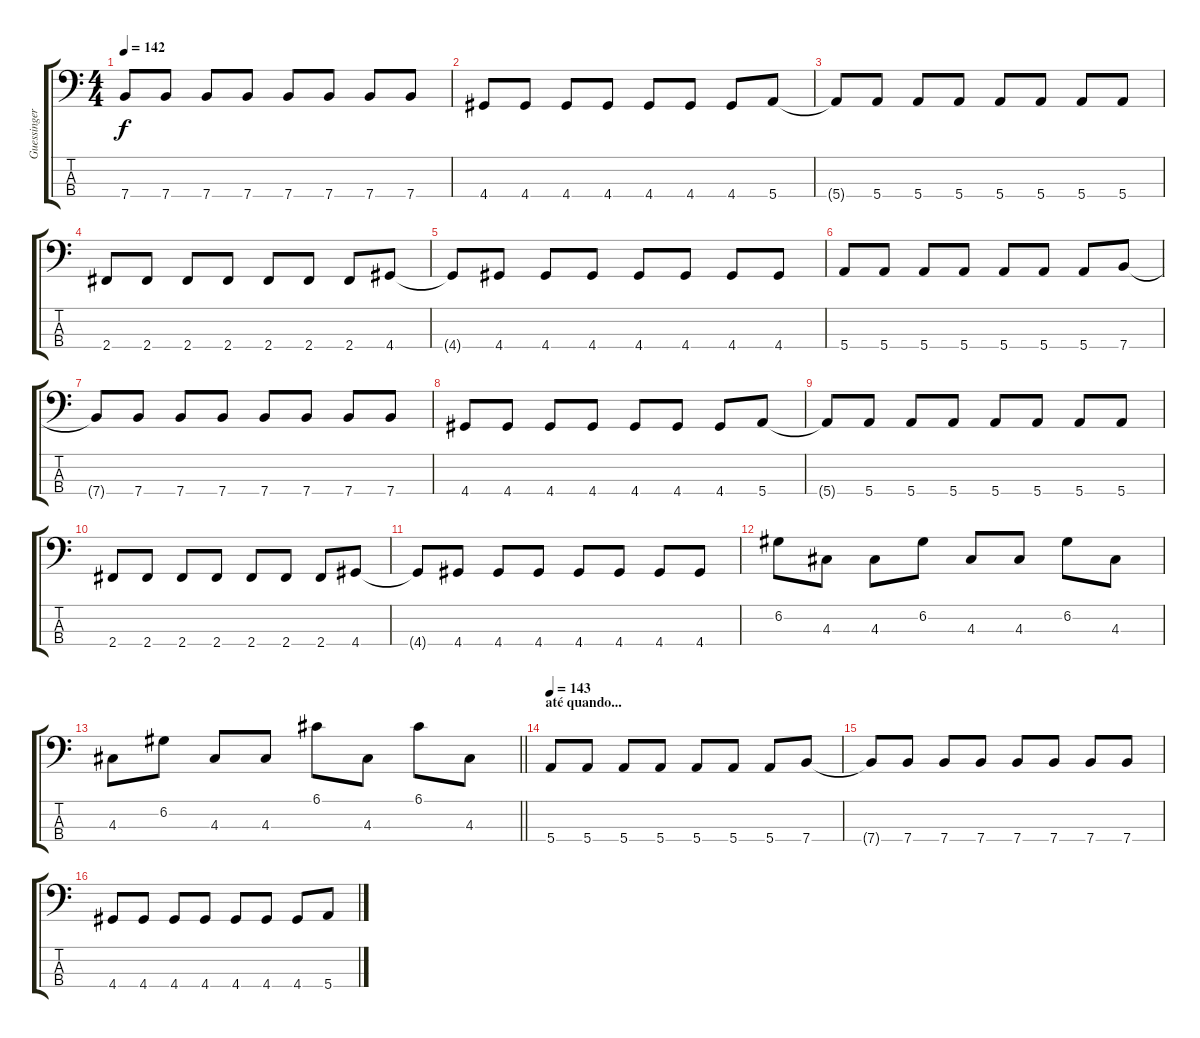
\track ("Guessinger" "Guessinger") {instrument electricbassfinger}
\staff {score tabs}
\tuning (G2 D2 A1 E1) {hide}
\ts (4 4)
\tempo 142
\clef f4
\ks c
7.4{t}.8{dy f} 7.4.8 7.4.8 7.4.8 7.4.8 7.4.8 7.4.8 7.4.8 |
4.4.8 4.4.8 4.4.8 4.4.8 4.4.8 4.4.8 4.4.8 5.4.8 |
5.4{t}.8 5.4.8 5.4.8 5.4.8 5.4.8 5.4.8 5.4.8 5.4.8 |
2.4.8 2.4.8 2.4.8 2.4.8 2.4.8 2.4.8 2.4.8 4.4.8 |
4.4{t}.8 4.4.8 4.4.8 4.4.8 4.4.8 4.4.8 4.4.8 4.4.8 |
5.4.8 5.4.8 5.4.8 5.4.8 5.4.8 5.4.8 5.4.8 7.4.8 |
7.4{t}.8 7.4.8 7.4.8 7.4.8 7.4.8 7.4.8 7.4.8 7.4.8 |
4.4.8 4.4.8 4.4.8 4.4.8 4.4.8 4.4.8 4.4.8 5.4.8 |
5.4{t}.8 5.4.8 5.4.8 5.4.8 5.4.8 5.4.8 5.4.8 5.4.8 |
2.4.8 2.4.8 2.4.8 2.4.8 2.4.8 2.4.8 2.4.8 4.4.8 |
4.4{t}.8 4.4.8 4.4.8 4.4.8 4.4.8 4.4.8 4.4.8 4.4.8 |
6.2.8 4.3.8 4.3.8 6.2.8 4.3.8 4.3.8 6.2.8 4.3.8 |
\barLineRight lightlight
4.3.8 6.2.8 4.3.8 4.3.8 6.1.8 4.3.8 6.1.8 4.3.8 |
\section ("" "até quando...")
\tempo 143
5.4.8 5.4.8 5.4.8 5.4.8 5.4.8 5.4.8 5.4.8 7.4.8 |
7.4{t}.8 7.4.8 7.4.8 7.4.8 7.4.8 7.4.8 7.4.8 7.4.8 |
4.4.8 4.4.8 4.4.8 4.4.8 4.4.8 4.4.8 4.4.8 5.4.8
